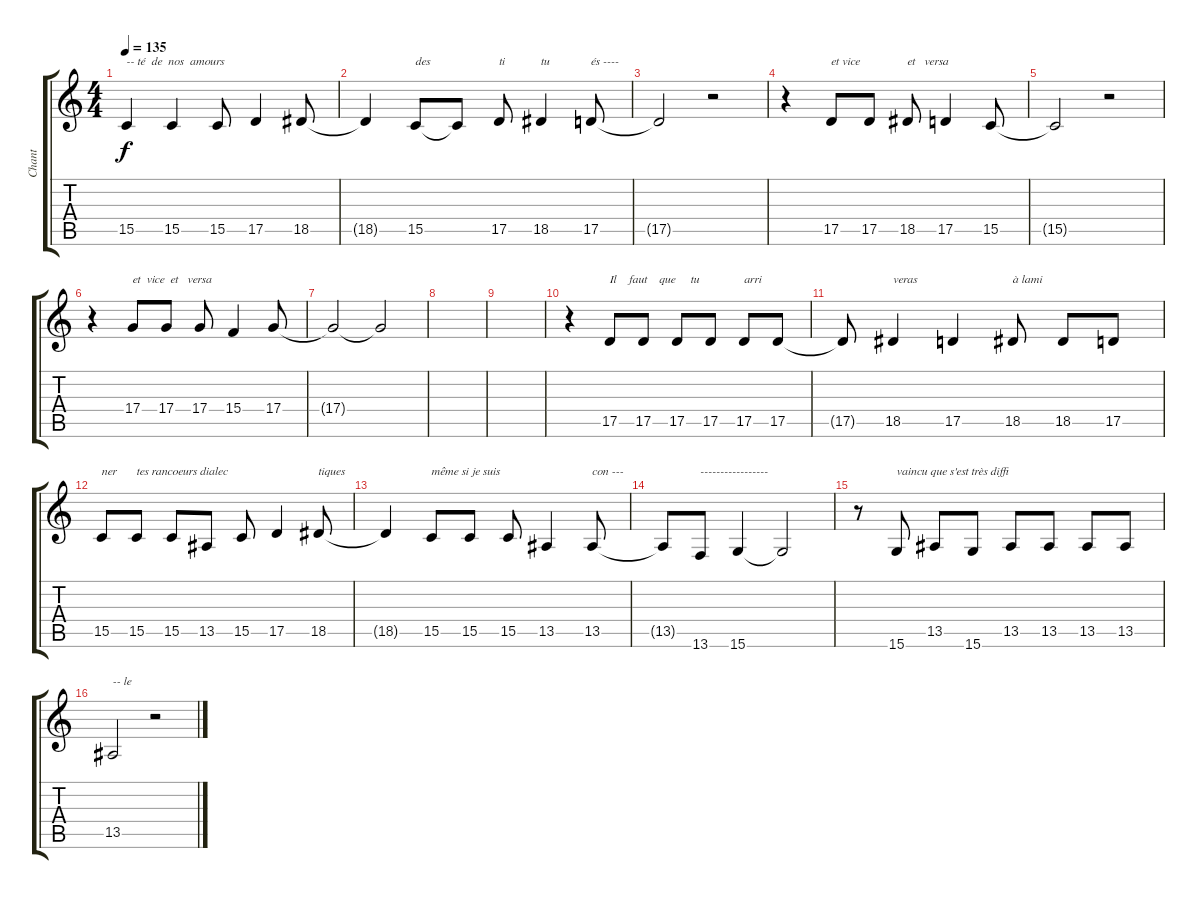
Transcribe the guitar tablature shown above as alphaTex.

\track ("Chant" "Chant") {instrument lead6voice}
\staff {score tabs}
\tuning (E4 B3 G3 D3 A2 E2) {hide}
\ts (4 4)
\tempo 135
\clef g2
\ks c
15.5.4{txt "-- té  de  nos  amours" dy f} 15.5.4 15.5.8 17.5.4 18.5.8 |
18.5{t}.4 15.5.8{txt "des"} 15.5{t}.8 17.5.8{txt "ti"} 18.5.4{txt "tu"} 17.5.8{txt "és ----"} |
17.5{t}.2 r.2 |
r.4 17.5.8{txt "et vice"} 17.5.8 18.5.8{txt "et   versa"} 17.5.4 15.5.8 |
15.5{t}.2 r.2 |
r.4 17.4.8{txt "et  vice  et   versa"} 17.4.8 17.4.8 15.4.4 17.4.8 |
17.4{t}.2 17.4{t}.2 |
|
|
r.4 17.5.8{txt "Il    faut    que     tu "} 17.5.8 17.5.8 17.5.8 17.5.8{txt "arri"} 17.5.8 |
17.5{t}.8 18.5.4{txt "veras"} 17.5.4 18.5.8{txt "à lami"} 18.5.8 17.5.8 |
15.5.8{txt "ner"} 15.5.8{txt "tes rancoeurs dialec"} 15.5.8 13.5.8 15.5.8 17.5.4 18.5.8{txt "tiques"} |
18.5{t}.4 15.5.8{txt "même si je suis"} 15.5.8 15.5.8 13.5.4 13.5.8{txt "con ---"} |
13.5{t}.8 13.6.8{txt "-----------------"} 15.6.4 15.6{t}.2 |
r.8 15.6.8{txt "vaincu que s'est très diffi"} 13.5.8 15.6.8 13.5.8 13.5.8 13.5.8 13.5.8 |
13.5.2{txt "-- le"} r.2
